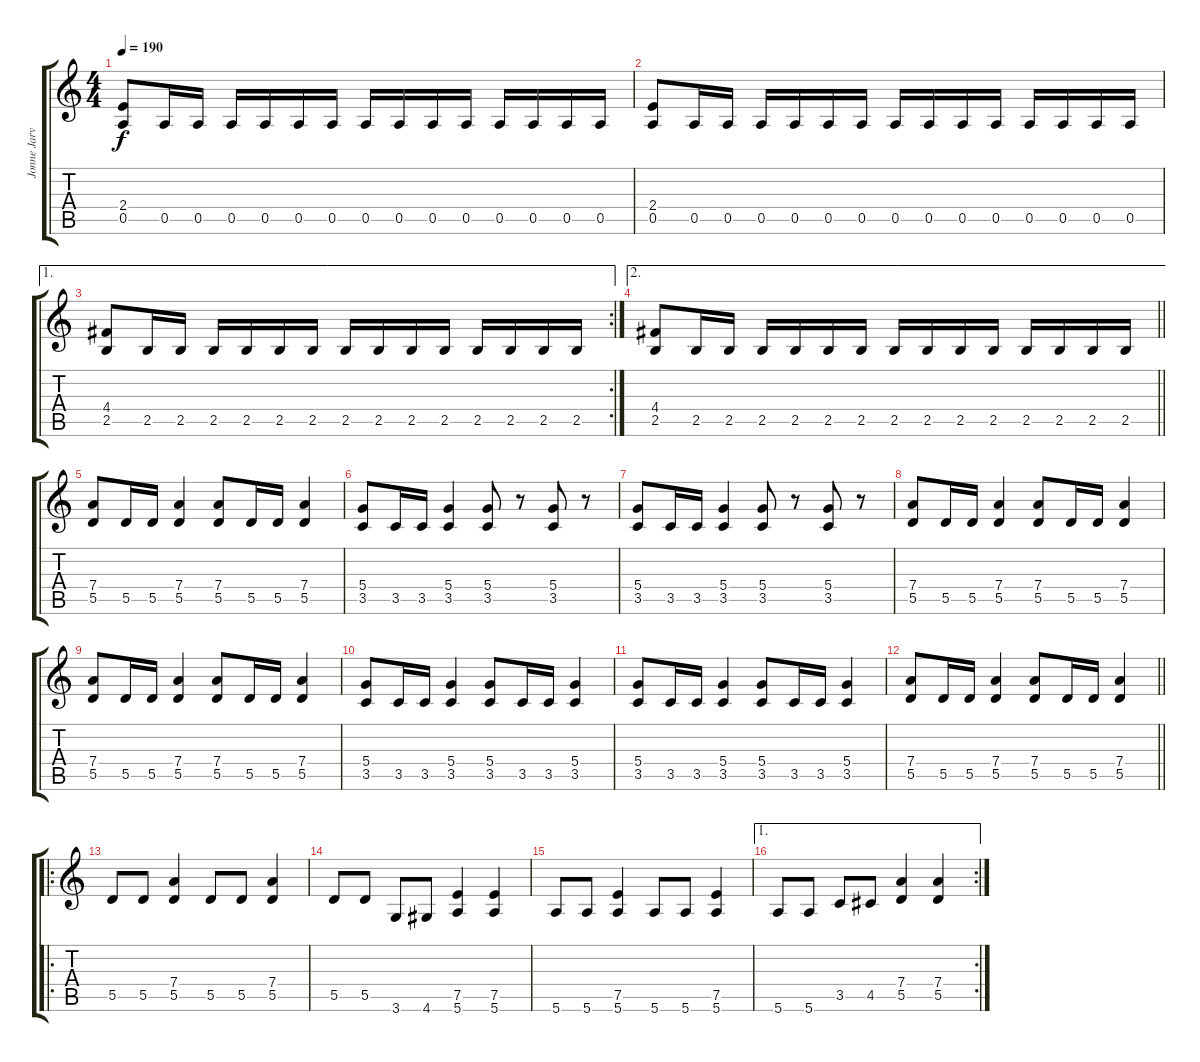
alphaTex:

\track ("Jonne Jarvela" "Jonne Jarv") {instrument distortionguitar}
\staff {score tabs}
\tuning (E4 B3 G3 D3 A2 E2) {hide}
\ts (4 4)
\tempo 190
\clef g2
\ks c
(2.4 0.5).8{dy f} 0.5.16 0.5.16 0.5.16 0.5.16 0.5.16 0.5.16 0.5.16 0.5.16 0.5.16 0.5.16 0.5.16 0.5.16 0.5.16 0.5.16 |
(2.4 0.5).8 0.5.16 0.5.16 0.5.16 0.5.16 0.5.16 0.5.16 0.5.16 0.5.16 0.5.16 0.5.16 0.5.16 0.5.16 0.5.16 0.5.16 |
\ae 1
\rc 2
(4.4 2.5).8 2.5.16 2.5.16 2.5.16 2.5.16 2.5.16 2.5.16 2.5.16 2.5.16 2.5.16 2.5.16 2.5.16 2.5.16 2.5.16 2.5.16 |
\ae 2
\barLineRight lightlight
(4.4 2.5).8 2.5.16 2.5.16 2.5.16 2.5.16 2.5.16 2.5.16 2.5.16 2.5.16 2.5.16 2.5.16 2.5.16 2.5.16 2.5.16 2.5.16 |
\section ("" "")
(7.4 5.5).8 5.5.16 5.5.16 (7.4 5.5).4 (7.4 5.5).8 5.5.16 5.5.16 (7.4 5.5).4 |
(5.4 3.5).8 3.5.16 3.5.16 (5.4 3.5).4 (5.4 3.5).8 r.8 (5.4 3.5).8 r.8 |
(5.4 3.5).8 3.5.16 3.5.16 (5.4 3.5).4 (5.4 3.5).8 r.8 (5.4 3.5).8 r.8 |
(7.4 5.5).8 5.5.16 5.5.16 (7.4 5.5).4 (7.4 5.5).8 5.5.16 5.5.16 (7.4 5.5).4 |
(7.4 5.5).8 5.5.16 5.5.16 (7.4 5.5).4 (7.4 5.5).8 5.5.16 5.5.16 (7.4 5.5).4 |
(5.4 3.5).8 3.5.16 3.5.16 (5.4 3.5).4 (5.4 3.5).8 3.5.16 3.5.16 (5.4 3.5).4 |
(5.4 3.5).8 3.5.16 3.5.16 (5.4 3.5).4 (5.4 3.5).8 3.5.16 3.5.16 (5.4 3.5).4 |
\barLineRight lightlight
(7.4 5.5).8 5.5.16 5.5.16 (7.4 5.5).4 (7.4 5.5).8 5.5.16 5.5.16 (7.4 5.5).4 |
\ro
\section ("" "")
5.5.8 5.5.8 (7.4 5.5).4 5.5.8 5.5.8 (7.4 5.5).4 |
5.5.8 5.5.8 3.6.8 4.6.8 (7.5 5.6).4 (7.5 5.6).4 |
5.6.8 5.6.8 (7.5 5.6).4 5.6.8 5.6.8 (7.5 5.6).4 |
\ae 1
\rc 2
5.6.8 5.6.8 3.5.8 4.5.8 (7.4 5.5).4 (7.4 5.5).4
